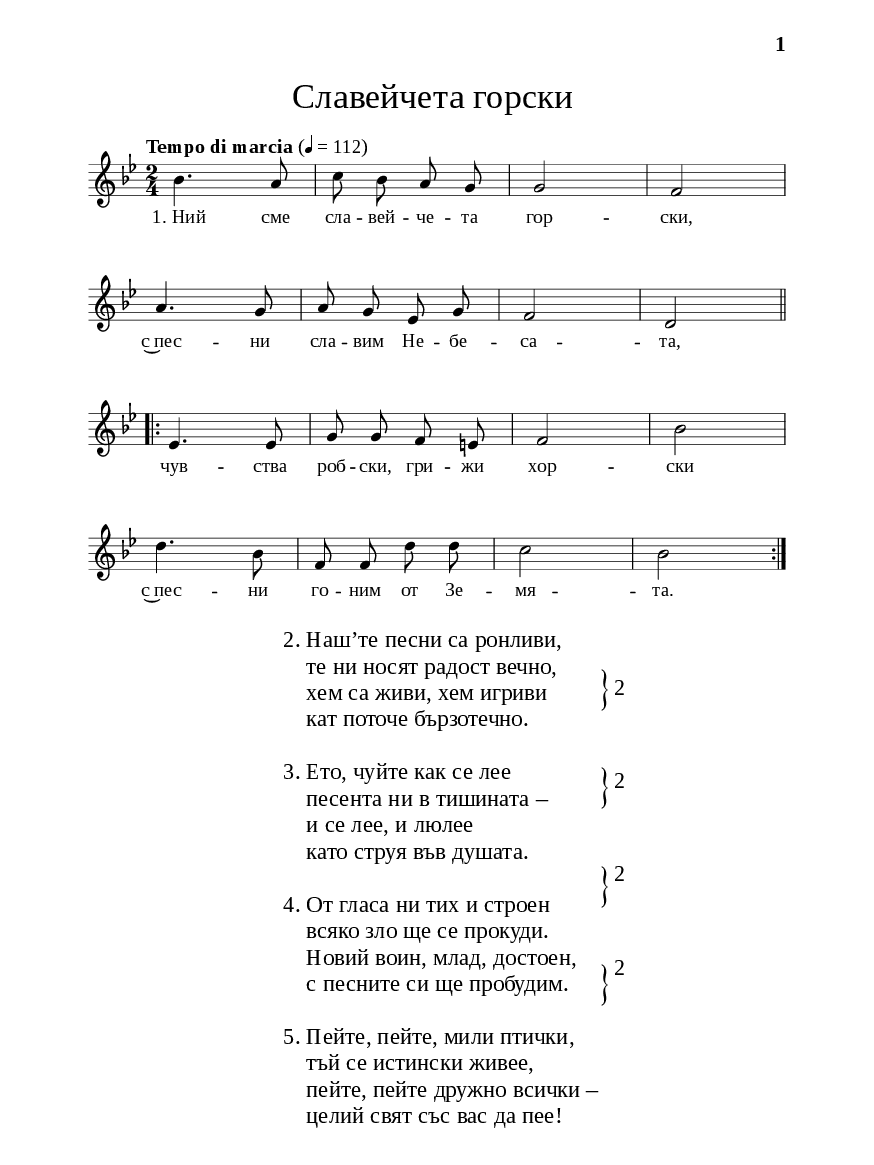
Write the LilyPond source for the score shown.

\version "2.24.3"

% include paper part and global functions
\include "include/globals.ily"
"rightBraces049" = \markup {
  \column {
    % repeat braces
    \translate #'(0 . -5.5 )
    \right-brace #20

    \translate #'(0 . -10.0 )
    \right-brace #20

    \translate #'(0 . -10.0 )
    \right-brace #20

    \translate #'(0 . -10.0 )
    \right-brace #20
  }
  \column {
    % repeat numbers
    \translate #'(0 . -6.1 )
    2

    \translate #'(0 . -12.0 )
    2

    \translate #'(0 . -12.0 )
    2

    \translate #'(0 . -12.0 )
    2
  }
}

\bookpart {
  \label #'ref049
  \tocItem \markup "Славейчета горски"
  \include "include/bookpart-paper.ily"
  \score {
    \include "include/score-layout.ily"

    \new Voice \absolute  {
      \clef treble
      \key bes \major
      \time 2/4
      \tempoFunc "Tempo di marcia" 4 "112"
      \autoBeamOff

      bes'4. a'8 | c''8 bes' a' g' |  g'2 |  f'2 \break |
      a'4. g'8  | a'8 g' es' g' |  f'2 |   d'2 | \break
      \bar ".|:-||"
      es'4. es'8 | g'8 g' f' e' | f'2 | bes'2 | \break

      d''4. bes'8 | f'8 f' d'' d'' | c''2  bes'2 | \break
      \bar ":|."
    }

    \addlyrics {
      "1. Ний" сме сла -- вей -- че -- та гор -- ски, с~пес -- ни
      сла -- вим Не -- бе -- са -- та, чув -- ства роб -- ски, гри -- жи
      хор -- ски с~пес -- ни го -- ним от Зе -- мя -- та.
    }

    \header {
      title = \titleFunc #'ref_desc_3 "Славейчета горски " "Slavejčeta gorski "
    }

    \midi{}

  } % score

  \markup \abs-fontsize #11 {
    \hspace #25
    \override #`(baseline-skip . ,bgCoupletBaselineSkip)
    \column {

      \line { 2.  Наш’те песни са ронливи,}

      \line {   "   " те ни носят радост вечно, }

      \line {   "   "  хем са живи, хем игриви}

      \line {   "   " кат поточе бързотечно.}
      \line {   "   " }

      \line {   3. Ето, чуйте как се лее}

      \line {   "   " песента ни в тишината –}

      \line {   "   " и се лее, и люлее}

      \line {   "   " като струя във душата.}
      \line {   "   " }

      \line {   4. От гласа ни тих и строен}

      \line {   "   " всяко зло ще се прокуди.}

      \line {   "   "Новий воин, млад, достоен, }

      \line {   "   " с песните си ще пробудим.}
      \line {   "   " }

      \line {   5. Пейте, пейте, мили птички,}

      \line {   "   "тъй се истински живее,}

      \line {   "   "пейте, пейте дружно всички – }

      \line {   "   " целий свят със вас да пее! }
    } \"rightBraces049"

  } % markup


} % bookpart
